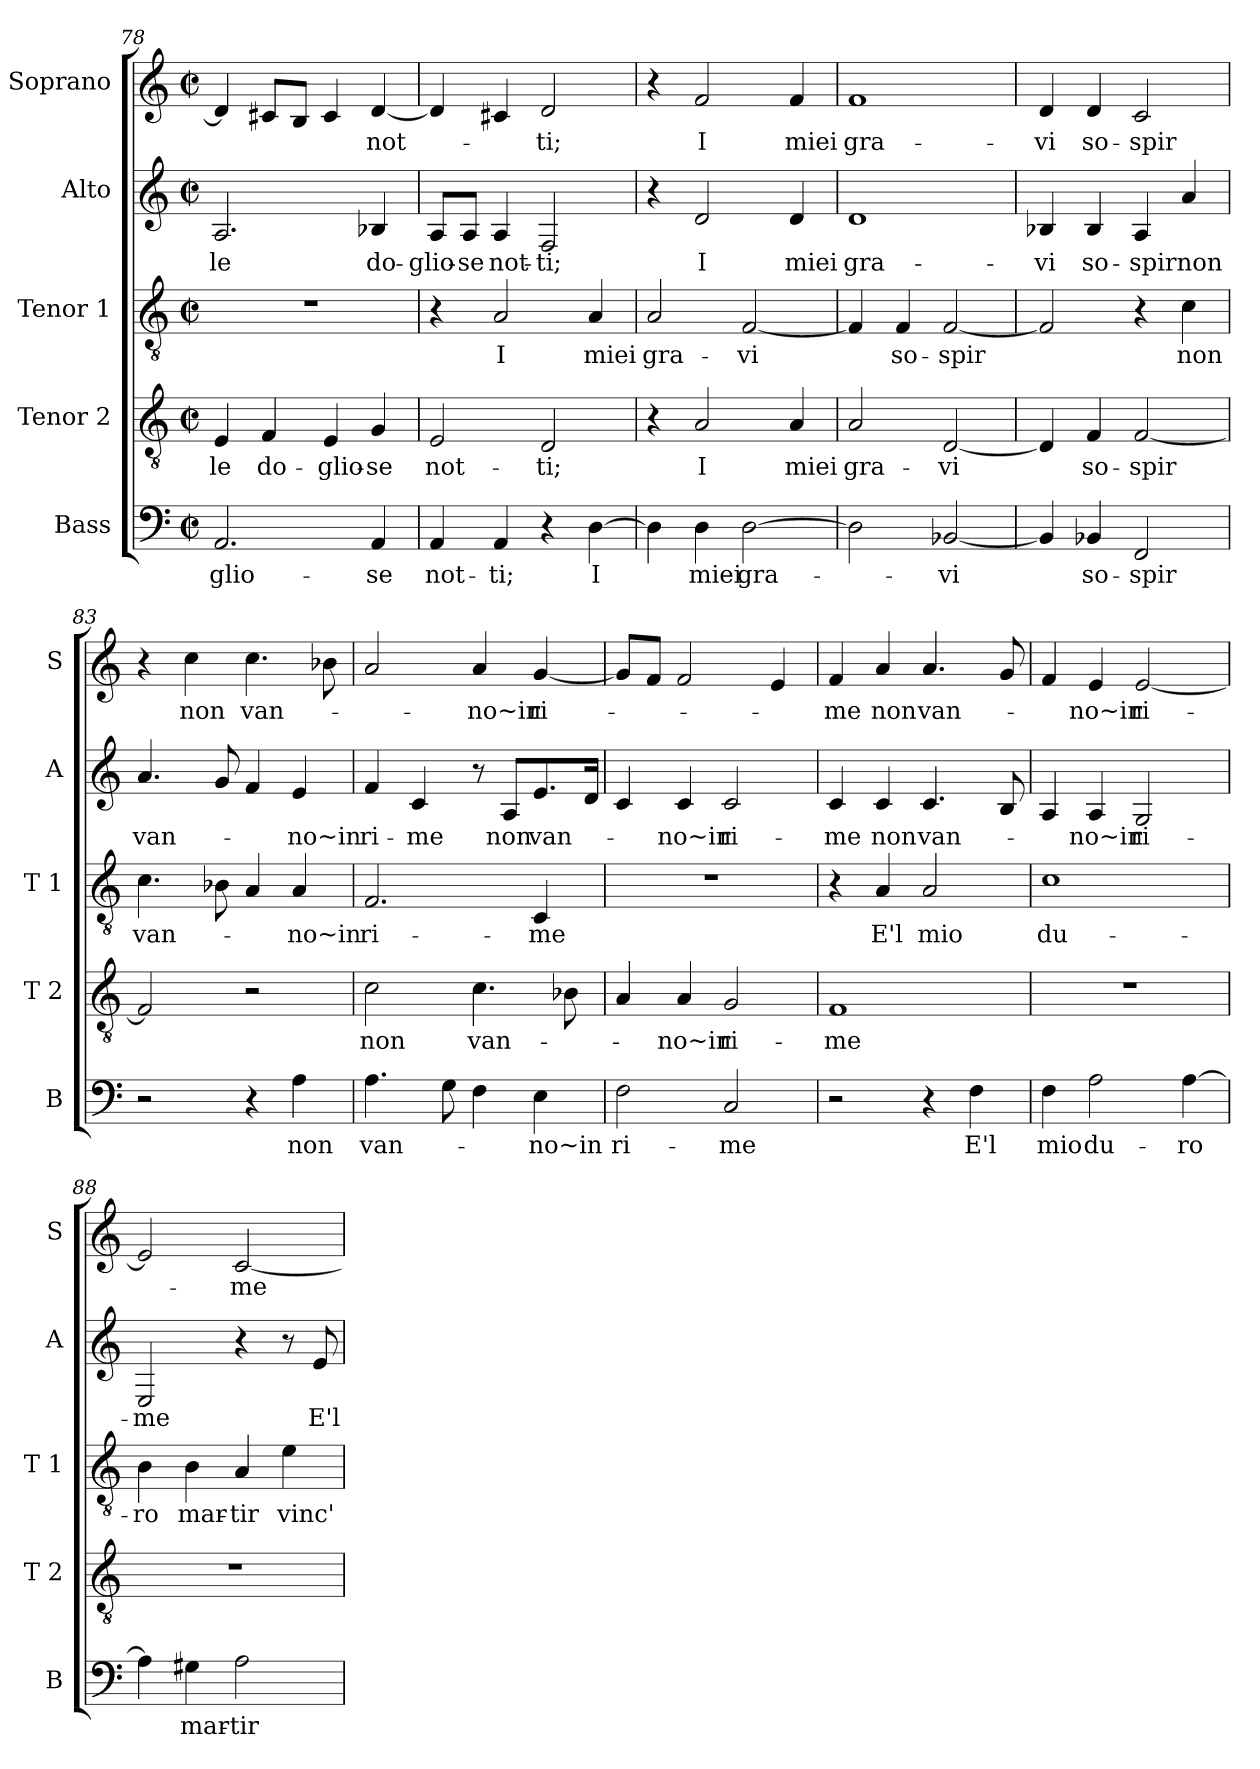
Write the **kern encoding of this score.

**kern	**text	**kern	**text	**kern	**text	**kern	**text	**kern	**text
*part5	*part5	*part4	*part4	*part3	*part3	*part2	*part2	*part1	*part1
*staff5	*staff5	*staff4	*staff4	*staff3	*staff3	*staff2	*staff2	*staff1	*staff1
*I"Bass	*	*I"Tenor 2	*	*I"Tenor 1	*	*I"Alto	*	*I"Soprano	*
*I'B	*	*I'T 2	*	*I'T 1	*	*I'A	*	*I'S	*
*clefF4	*	*clefGv2	*	*clefGv2	*	*clefG2	*	*clefG2	*
*k[]	*	*k[]	*	*k[]	*	*k[]	*	*k[]	*
*C:	*	*C:	*	*C:	*	*C:	*	*C:	*
*M2/2	*	*M2/2	*	*M2/2	*	*M2/2	*	*M2/2	*
*met(c|)	*	*met(c|)	*	*met(c|)	*	*met(c|)	*	*met(c|)	*
=78	=78	=78	=78	=78	=78	=78	=78	=78	=78
2.AA/	-glio-	4E/	le	1r	.	2.A/	le	4d/]	.
.	.	4F/	do-	.	.	.	.	8c#X/L	.
.	.	.	.	.	.	.	.	8B/J	.
.	.	4E/	-glio-	.	.	.	.	4c#/	.
4AA/	-se	4G/	-se	.	.	4B-X/	do-	[4d/	not-
=79	=79	=79	=79	=79	=79	=79	=79	=79	=79
4AA/	not-	2E/	not-	4r	.	8A/L	-glio-	4d/]	.
.	.	.	.	.	.	8A/J	-se	.	.
4AA/	-ti;	.	.	2A/	I	4A/	not-	4c#X/	.
4r	.	2D/	-ti;	.	.	2F/	-ti;	2d/	-ti;
[4D\	I	.	.	4A/	miei	.	.	.	.
!!LO:PB:g=z
=80	=80	=80	=80	=80	=80	=80	=80	=80	=80
4D\]	.	4r	.	2A/	gra-	4r	.	4r	.
4D\	miei	2A/	I	.	.	2d/	I	2f/	I
[2D\	gra-	.	.	[2F/	-vi	.	.	.	.
.	.	4A/	miei	.	.	4d/	miei	4f/	miei
=81	=81	=81	=81	=81	=81	=81	=81	=81	=81
2D\]	.	2A/	gra-	4F/]	.	1d	gra-	1f	gra-
.	.	.	.	4F/	so-	.	.	.	.
[2BB-X/	-vi	[2D/	-vi	[2F/	-spir	.	.	.	.
=82	=82	=82	=82	=82	=82	=82	=82	=82	=82
4BB-/]	.	4D/]	.	2F/]	.	4B-X/	-vi	4d/	-vi
4BB-X/	so-	4F/	so-	.	.	4B-/	so-	4d/	so-
2FF/	-spir	[2F/	-spir	4r	.	4A/	-spir	2c/	-spir
.	.	.	.	4c\	non	4a/	non	.	.
=83	=83	=83	=83	=83	=83	=83	=83	=83	=83
2r	.	2F/]	.	4.c\	van-	4.a/	van-	4r	.
.	.	.	.	.	.	.	.	4cc\	non
.	.	.	.	8B-X\	.	8g/	.	.	.
4r	.	2r	.	4A/	.	4f/	.	4.cc\	van-
4A\	non	.	.	4A/	-no~in	4e/	-no~in	.	.
.	.	.	.	.	.	.	.	8b-X\	.
=84	=84	=84	=84	=84	=84	=84	=84	=84	=84
4.A\	van-	2c\	non	2.F/	ri-	4f/	ri-	2a/	.
.	.	.	.	.	.	4c/	-me	.	.
8G\	.	.	.	.	.	.	.	.	.
4F\	.	4.c\	van-	.	.	8r	.	4a/	-no~in
.	.	.	.	.	.	8A/L	non	.	.
4E\	-no~in	.	.	4C/	-me	8.e/	van-	[4g/	ri-
.	.	8B-X\	.	.	.	.	.	.	.
.	.	.	.	.	.	16d/Jk	.	.	.
!!LO:LB:g=z
=85	=85	=85	=85	=85	=85	=85	=85	=85	=85
2F\	ri-	4A/	.	1r	.	4c/	.	8g/L]	.
.	.	.	.	.	.	.	.	8f/J	.
.	.	4A/	-no~in	.	.	4c/	-no~in	2f/	.
2C/	-me	2G/	ri-	.	.	2c/	ri-	.	.
.	.	.	.	.	.	.	.	4e/	.
=86	=86	=86	=86	=86	=86	=86	=86	=86	=86
2r	.	1F	-me	4r	.	4c/	-me	4f/	-me
.	.	.	.	4A/	E'l	4c/	non	4a/	non
4r	.	.	.	2A/	mio	4.c/	van-	4.a/	van-
4F\	E'l	.	.	.	.	.	.	.	.
.	.	.	.	.	.	8B/	.	8g/	.
=87	=87	=87	=87	=87	=87	=87	=87	=87	=87
4F\	mio	1r	.	1c	du-	4A/	.	4f/	.
2A\	du-	.	.	.	.	4A/	-no~in	4e/	-no~in
.	.	.	.	.	.	2G/	ri-	[2e/	ri-
[4A\	-ro	.	.	.	.	.	.	.	.
=88	=88	=88	=88	=88	=88	=88	=88	=88	=88
4A\]	.	1r	.	4B\	-ro	2E/	-me	2e/]	.
4G#X\	mar-	.	.	4B\	mar-	.	.	.	.
2A\	-tir	.	.	4A/	-tir	4r	.	[2c/	-me
.	.	.	.	4e\	vinc'	8r	.	.	.
.	.	.	.	.	.	8e/	E'l	.	.
=	=	=	=	=	=	=	=	=	=
*-	*-	*-	*-	*-	*-	*-	*-	*-	*-
